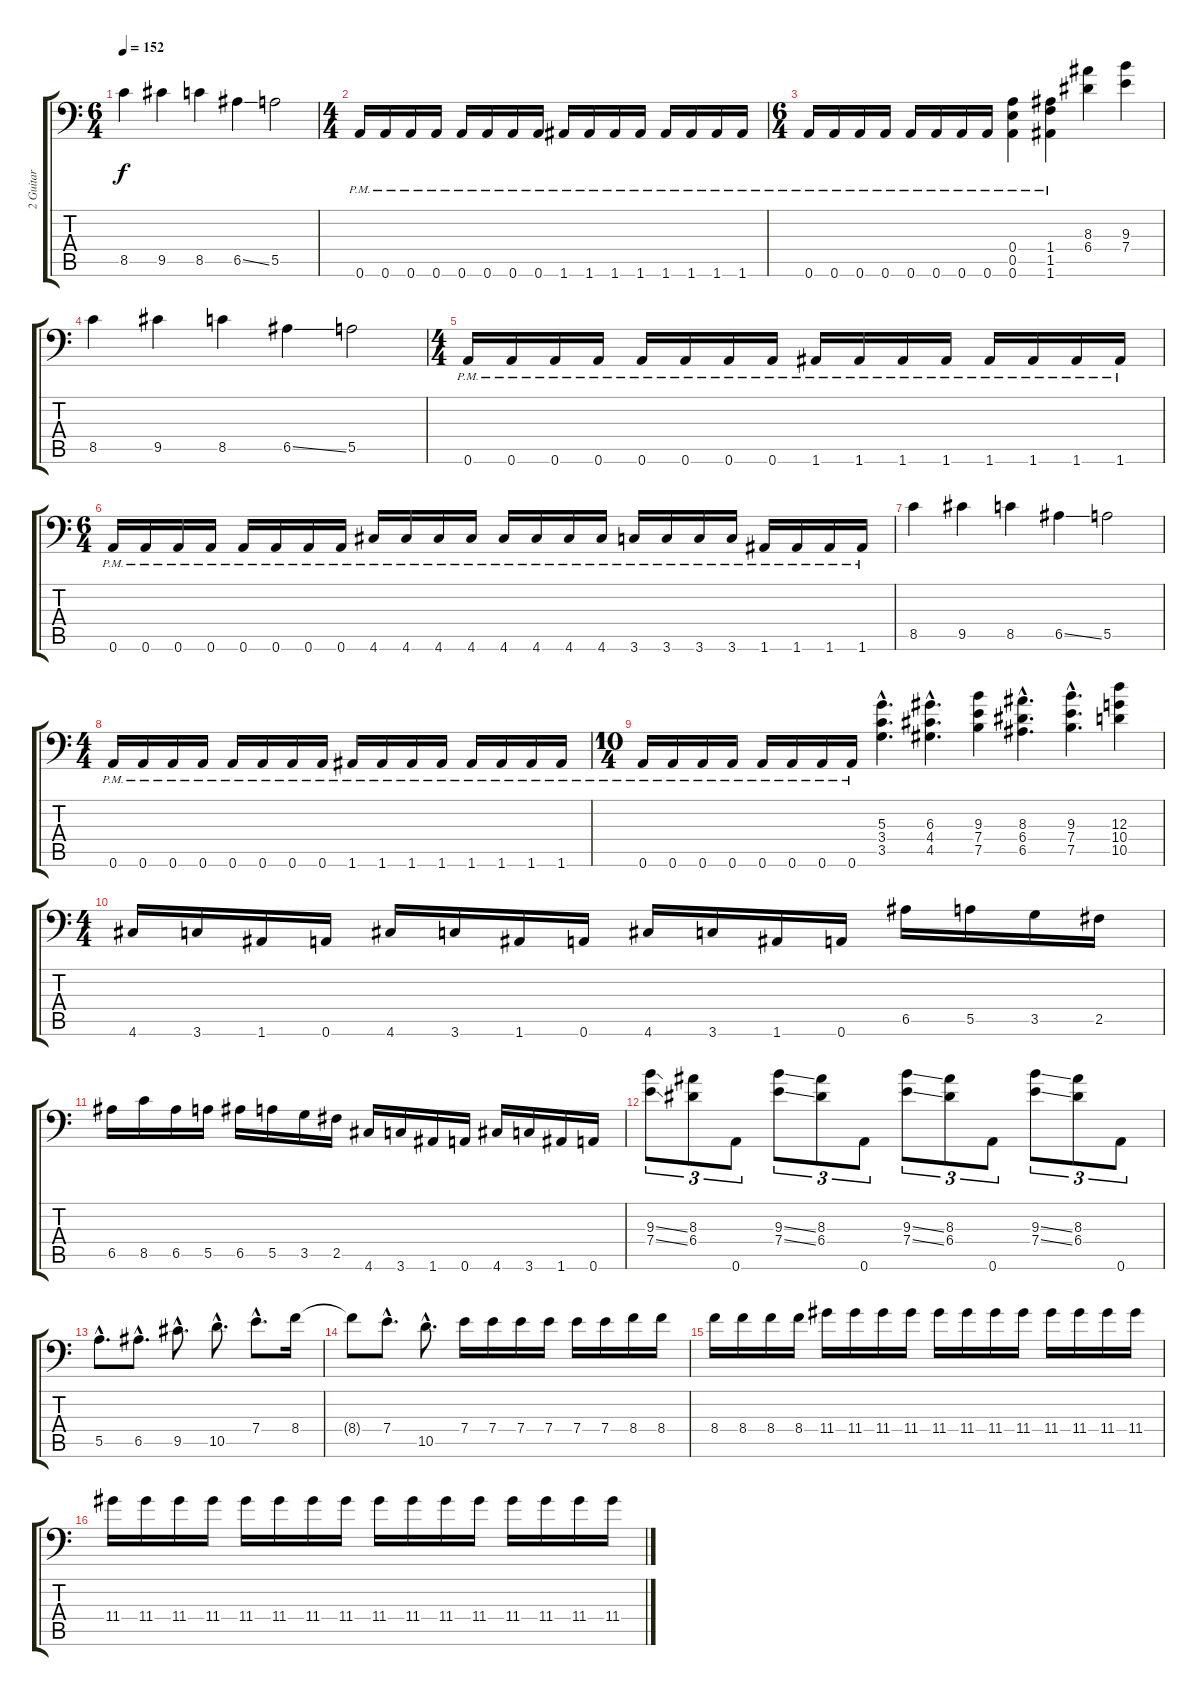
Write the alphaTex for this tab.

\track ("2 Guitar" "2 Guitar") {instrument distortionguitar}
\staff {score tabs}
\tuning (B3 Gb3 D3 A2 E2 A1) {hide}
\ts (6 4)
\tempo 152
\clef f4
\ks c
8.5.4{dy f} 9.5.4 8.5.4 6.5{ss}.4 5.5.2 |
\ts (4 4)
0.6{pm}.16 0.6{pm}.16 0.6{pm}.16 0.6{pm}.16 0.6{pm}.16 0.6{pm}.16 0.6{pm}.16 0.6{pm}.16 1.6{pm}.16 1.6{pm}.16 1.6{pm}.16 1.6{pm}.16 1.6{pm}.16 1.6{pm}.16 1.6{pm}.16 1.6{pm}.16 |
\ts (6 4)
0.6{pm}.16 0.6{pm}.16 0.6{pm}.16 0.6{pm}.16 0.6{pm}.16 0.6{pm}.16 0.6{pm}.16 0.6{pm}.16 (0.4{pm} 0.5{pm} 0.6{pm}).4 (1.4{pm} 1.5{pm} 1.6{pm}).4 (8.3 6.4).4 (9.3 7.4).4 |
8.5.4 9.5.4 8.5.4 6.5{ss}.4 5.5.2 |
\ts (4 4)
0.6{pm}.16 0.6{pm}.16 0.6{pm}.16 0.6{pm}.16 0.6{pm}.16 0.6{pm}.16 0.6{pm}.16 0.6{pm}.16 1.6{pm}.16 1.6{pm}.16 1.6{pm}.16 1.6{pm}.16 1.6{pm}.16 1.6{pm}.16 1.6{pm}.16 1.6{pm}.16 |
\ts (6 4)
0.6{pm}.16 0.6{pm}.16 0.6{pm}.16 0.6{pm}.16 0.6{pm}.16 0.6{pm}.16 0.6{pm}.16 0.6{pm}.16 4.6{pm}.16 4.6{pm}.16 4.6{pm}.16 4.6{pm}.16 4.6{pm}.16 4.6{pm}.16 4.6{pm}.16 4.6{pm}.16 3.6{pm}.16 3.6{pm}.16 3.6{pm}.16 3.6{pm}.16 1.6{pm}.16 1.6{pm}.16 1.6{pm}.16 1.6{pm}.16 |
8.5.4 9.5.4 8.5.4 6.5{ss}.4 5.5.2 |
\ts (4 4)
0.6{pm}.16 0.6{pm}.16 0.6{pm}.16 0.6{pm}.16 0.6{pm}.16 0.6{pm}.16 0.6{pm}.16 0.6{pm}.16 1.6{pm}.16 1.6{pm}.16 1.6{pm}.16 1.6{pm}.16 1.6{pm}.16 1.6{pm}.16 1.6{pm}.16 1.6{pm}.16 |
\ts (10 4)
0.6{pm}.16 0.6{pm}.16 0.6{pm}.16 0.6{pm}.16 0.6{pm}.16 0.6{pm}.16 0.6{pm}.16 0.6{pm}.16 (5.3{hac} 3.4{hac} 3.5{hac}).4{d} (6.3{hac} 4.4{hac} 4.5{hac}).4{d} (9.3 7.4 7.5).4 (8.3{hac} 6.4{hac} 6.5{hac}).4{d} (9.3{hac} 7.4{hac} 7.5{hac}).4{d} (12.3 10.4 10.5).4 |
\ts (4 4)
4.6.16 3.6.16 1.6.16 0.6.16 4.6.16 3.6.16 1.6.16 0.6.16 4.6.16 3.6.16 1.6.16 0.6.16 6.5.16 5.5.16 3.5.16 2.5.16 |
6.5.16 8.5.16 6.5.16 5.5.16 6.5.16 5.5.16 3.5.16 2.5.16 4.6.16 3.6.16 1.6.16 0.6.16 4.6.16 3.6.16 1.6.16 0.6.16 |
(9.3{ss} 7.4{ss}).8{tu (3 2)} (8.3 6.4).8{tu (3 2)} 0.6.8{tu (3 2)} (9.3{ss} 7.4{ss}).8{tu (3 2)} (8.3 6.4).8{tu (3 2)} 0.6.8{tu (3 2)} (9.3{ss} 7.4{ss}).8{tu (3 2)} (8.3 6.4).8{tu (3 2)} 0.6.8{tu (3 2)} (9.3{ss} 7.4{ss}).8{tu (3 2)} (8.3 6.4).8{tu (3 2)} 0.6.8{tu (3 2)} |
5.5{hac}.8{d} 6.5{hac}.8{d} 9.5{hac}.8{d} 10.5{hac}.8{d} 7.4{hac}.8{d} 8.4.16 |
8.4{t}.8 7.4{hac}.8{d} 10.5{hac}.8{d} 7.4.16 7.4.16 7.4.16 7.4.16 7.4.16 7.4.16 8.4.16 8.4.16 |
8.4.16 8.4.16 8.4.16 8.4.16 11.4.16 11.4.16 11.4.16 11.4.16 11.4.16 11.4.16 11.4.16 11.4.16 11.4.16 11.4.16 11.4.16 11.4.16 |
11.4.16 11.4.16 11.4.16 11.4.16 11.4.16 11.4.16 11.4.16 11.4.16 11.4.16 11.4.16 11.4.16 11.4.16 11.4.16 11.4.16 11.4.16 11.4.16
